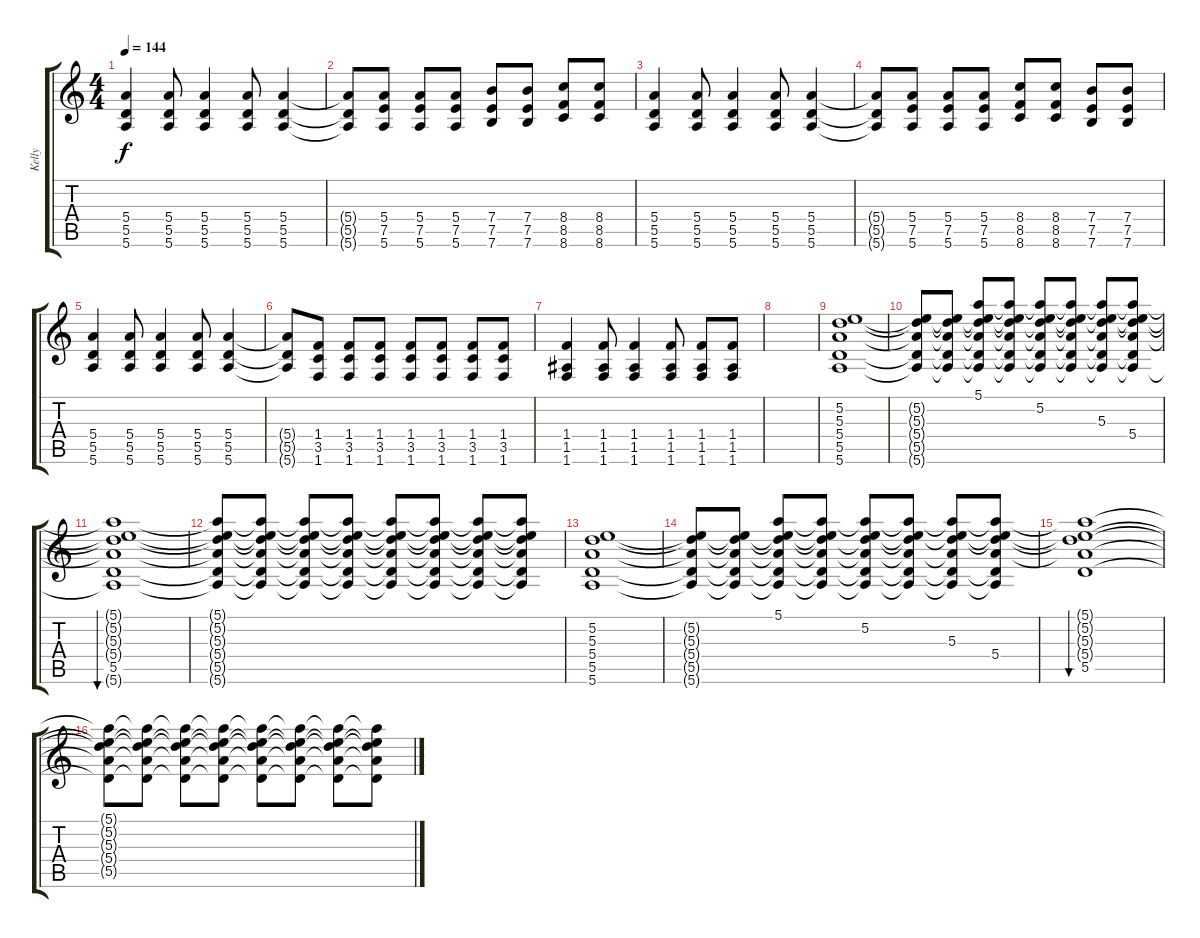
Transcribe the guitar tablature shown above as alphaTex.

\track ("Kelly" "Kelly") {instrument overdrivenguitar}
\staff {score tabs}
\tuning (E4 B3 A3 E3 A2 E2) {hide}
\ts (4 4)
\tempo 144
\clef g2
\ks c
(5.4 5.5 5.6).4{dy f} (5.4 5.5 5.6).8 (5.4 5.5 5.6).4 (5.4 5.5 5.6).8 (5.4 5.5 5.6).4 |
(5.4{t} 5.5{t} 5.6{t}).8 (5.4 7.5 5.6).8 (5.4 7.5 5.6).8 (5.4 7.5 5.6).8 (7.4 7.5 7.6).8 (7.4 7.5 7.6).8 (8.4 8.5 8.6).8 (8.4 8.5 8.6).8 |
(5.4 5.5 5.6).4 (5.4 5.5 5.6).8 (5.4 5.5 5.6).4 (5.4 5.5 5.6).8 (5.4 5.5 5.6).4 |
(5.4{t} 5.5{t} 5.6{t}).8 (5.4 7.5 5.6).8 (5.4 7.5 5.6).8 (5.4 7.5 5.6).8 (8.4 8.5 8.6).8 (8.4 8.5 8.6).8 (7.4 7.5 7.6).8 (7.4 7.5 7.6).8 |
(5.4 5.5 5.6).4 (5.4 5.5 5.6).8 (5.4 5.5 5.6).4 (5.4 5.5 5.6).8 (5.4 5.5 5.6).4 |
(5.4{t} 5.5{t} 5.6{t}).8 (1.4 3.5 1.6).8 (1.4 3.5 1.6).8 (1.4 3.5 1.6).8 (1.4 3.5 1.6).8 (1.4 3.5 1.6).8 (1.4 3.5 1.6).8 (1.4 3.5 1.6).8 |
(1.4 1.5 1.6).4 (1.4 1.5 1.6).8 (1.4 1.5 1.6).4 (1.4 1.5 1.6).8 (1.4 1.5 1.6).8 (1.4 1.5 1.6).8 |
|
(5.2 5.3 5.4 5.5 5.6).1 |
(5.2{t} 5.3{t} 5.4{t} 5.5{t} 5.6{t}).8 (5.2{t} 5.3{t} 5.4{t} 5.5{t} 5.6{t}).8 (5.1 5.2{t} 5.3{t} 5.4{t} 5.5{t} 5.6{t}).8 (5.1{t} 5.2{t} 5.3{t} 5.4{t} 5.5{t} 5.6{t}).8 (5.1{t} 5.2 5.3{t} 5.4{t} 5.5{t} 5.6{t}).8 (5.1{t} 5.2{t} 5.3{t} 5.4{t} 5.5{t} 5.6{t}).8 (5.1{t} 5.2{t} 5.3 5.4{t} 5.5{t} 5.6{t}).8 (5.1{t} 5.2{t} 5.3{t} 5.4 5.5{t} 5.6{t}).8 |
(5.1{t} 5.2{t} 5.3{t} 5.4{t} 5.5 5.6{t}).1{bu 240} |
(5.1{t} 5.2{t} 5.3{t} 5.4{t} 5.5{t} 5.6{t}).8 (5.1{t} 5.2{t} 5.3{t} 5.4{t} 5.5{t} 5.6{t}).8 (5.1{t} 5.2{t} 5.3{t} 5.4{t} 5.5{t} 5.6{t}).8 (5.1{t} 5.2{t} 5.3{t} 5.4{t} 5.5{t} 5.6{t}).8 (5.1{t} 5.2{t} 5.3{t} 5.4{t} 5.5{t} 5.6{t}).8 (5.1{t} 5.2{t} 5.3{t} 5.4{t} 5.5{t} 5.6{t}).8 (5.1{t} 5.2{t} 5.3{t} 5.4{t} 5.5{t} 5.6{t}).8 (5.1{t} 5.2{t} 5.3{t} 5.4{t} 5.5{t} 5.6{t}).8 |
(5.2 5.3 5.4 5.5 5.6).1 |
(5.2{t} 5.3{t} 5.4{t} 5.5{t} 5.6{t}).8 (5.2{t} 5.3{t} 5.4{t} 5.5{t} 5.6{t}).8 (5.1 5.2{t} 5.3{t} 5.4{t} 5.5{t} 5.6{t}).8 (5.1{t} 5.2{t} 5.3{t} 5.4{t} 5.5{t} 5.6{t}).8 (5.1{t} 5.2 5.3{t} 5.4{t} 5.5{t} 5.6{t}).8 (5.1{t} 5.2{t} 5.3{t} 5.4{t} 5.5{t} 5.6{t}).8 (5.1{t} 5.2{t} 5.3 5.4{t} 5.5{t} 5.6{t}).8 (5.1{t} 5.2{t} 5.3{t} 5.4 5.5{t} 5.6{t}).8 |
(5.1{t} 5.2{t} 5.3{t} 5.4{t} 5.5).1{bu 240} |
(5.1{t} 5.2{t} 5.3{t} 5.4{t} 5.5{t}).8 (5.1{t} 5.2{t} 5.3{t} 5.4{t} 5.5{t}).8 (5.1{t} 5.2{t} 5.3{t} 5.4{t} 5.5{t}).8 (5.1{t} 5.2{t} 5.3{t} 5.4{t} 5.5{t}).8 (5.1{t} 5.2{t} 5.3{t} 5.4{t} 5.5{t}).8 (5.1{t} 5.2{t} 5.3{t} 5.4{t} 5.5{t}).8 (5.1{t} 5.2{t} 5.3{t} 5.4{t} 5.5{t}).8 (5.1{t} 5.2{t} 5.3{t} 5.4{t} 5.5{t}).8
